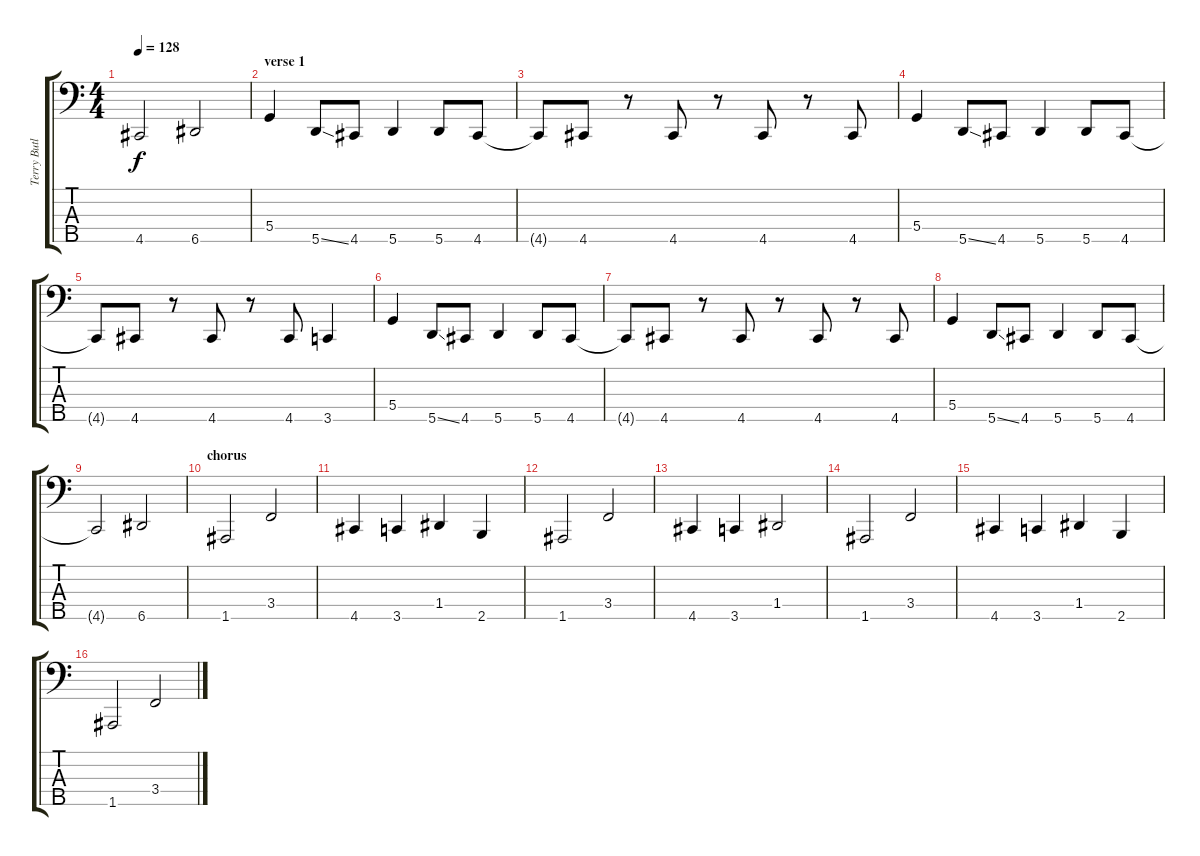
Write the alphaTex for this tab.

\track ("Terry Butler" "Terry Butl") {instrument electricbassfinger}
\staff {score tabs}
\tuning (F2 C2 G1 D1 A0) {hide}
\ts (4 4)
\tempo 128
\clef f4
\ks c
4.5{t}.2{dy f} 6.5.2 |
\section ("" "verse 1")
5.4.4 5.5{ss}.8 4.5.8 5.5.4 5.5.8 4.5.8 |
4.5{t}.8 4.5.8 r.8 4.5.8 r.8 4.5.8 r.8 4.5.8 |
5.4.4 5.5{ss}.8 4.5.8 5.5.4 5.5.8 4.5.8 |
4.5{t}.8 4.5.8 r.8 4.5.8 r.8 4.5.8 3.5.4 |
5.4.4 5.5{ss}.8 4.5.8 5.5.4 5.5.8 4.5.8 |
4.5{t}.8 4.5.8 r.8 4.5.8 r.8 4.5.8 r.8 4.5.8 |
5.4.4 5.5{ss}.8 4.5.8 5.5.4 5.5.8 4.5.8 |
4.5{t}.2 6.5.2 |
\section ("" "chorus")
1.5.2 3.4.2 |
4.5.4 3.5.4 1.4.4 2.5.4 |
1.5.2 3.4.2 |
4.5.4 3.5.4 1.4.2 |
1.5.2 3.4.2 |
4.5.4 3.5.4 1.4.4 2.5.4 |
1.5.2 3.4.2
